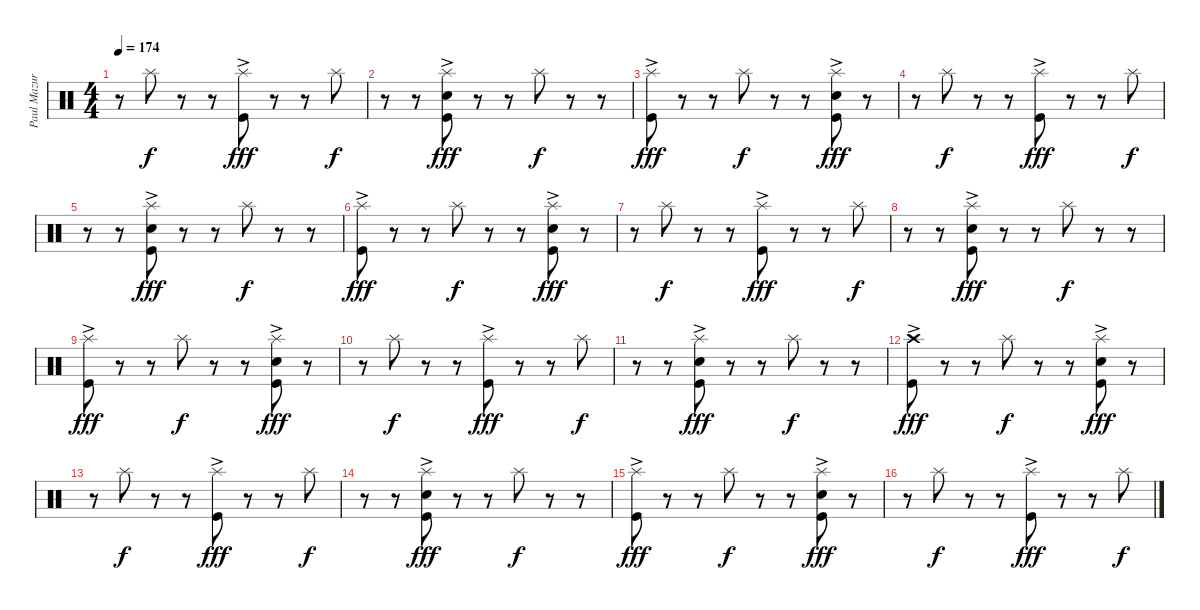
\track ("Paul Mazurkiewicz" "Paul Mazur") {instrument percussion}
\staff {score}
\articulation defaults
\ts (4 4)
\tempo 174
\clef neutral
\ks c
r.8{dy fff} "Splash (hit)".8{dy f} r.8 r.8 ("Splash (hit)" "Kick (hit)"{ac}).8{dy fff} r.8 r.8 "Splash (hit)".8{dy f} |
r.8 r.8 ("Splash (hit)" "Electric Snare (hit)" "Kick (hit)"{ac}).8{dy fff} r.8 r.8 "Splash (hit)".8{dy f} r.8 r.8 |
("Splash (hit)" "Kick (hit)"{ac}).8{dy fff} r.8 r.8 "Splash (hit)".8{dy f} r.8 r.8 ("Splash (hit)" "Electric Snare (hit)" "Kick (hit)"{ac}).8{dy fff} r.8 |
r.8 "Splash (hit)".8{dy f} r.8 r.8 ("Splash (hit)" "Kick (hit)"{ac}).8{dy fff} r.8 r.8 "Splash (hit)".8{dy f} |
r.8 r.8 ("Splash (hit)" "Electric Snare (hit)" "Kick (hit)"{ac}).8{dy fff} r.8 r.8 "Splash (hit)".8{dy f} r.8 r.8 |
("Splash (hit)" "Kick (hit)"{ac}).8{dy fff} r.8 r.8 "Splash (hit)".8{dy f} r.8 r.8 ("Splash (hit)" "Electric Snare (hit)" "Kick (hit)"{ac}).8{dy fff} r.8 |
r.8 "Splash (hit)".8{dy f} r.8 r.8 ("Splash (hit)" "Kick (hit)"{ac}).8{dy fff} r.8 r.8 "Splash (hit)".8{dy f} |
r.8 r.8 ("Splash (hit)" "Electric Snare (hit)" "Kick (hit)"{ac}).8{dy fff} r.8 r.8 "Splash (hit)".8{dy f} r.8 r.8 |
("Splash (hit)" "Kick (hit)"{ac}).8{dy fff} r.8 r.8 "Splash (hit)".8{dy f} r.8 r.8 ("Splash (hit)" "Electric Snare (hit)" "Kick (hit)"{ac}).8{dy fff} r.8 |
r.8 "Splash (hit)".8{dy f} r.8 r.8 ("Splash (hit)" "Kick (hit)"{ac}).8{dy fff} r.8 r.8 "Splash (hit)".8{dy f} |
r.8 r.8 ("Splash (hit)" "Electric Snare (hit)" "Kick (hit)"{ac}).8{dy fff} r.8 r.8 "Splash (hit)".8{dy f} r.8 r.8 |
("Crash high (hit)" "Kick (hit)"{ac}).8{dy fff} r.8 r.8 "Splash (hit)".8{dy f} r.8 r.8 ("Splash (hit)" "Electric Snare (hit)" "Kick (hit)"{ac}).8{dy fff} r.8 |
r.8 "Splash (hit)".8{dy f} r.8 r.8 ("Splash (hit)" "Kick (hit)"{ac}).8{dy fff} r.8 r.8 "Splash (hit)".8{dy f} |
r.8 r.8 ("Splash (hit)" "Electric Snare (hit)" "Kick (hit)"{ac}).8{dy fff} r.8 r.8 "Splash (hit)".8{dy f} r.8 r.8 |
("Splash (hit)" "Kick (hit)"{ac}).8{dy fff} r.8 r.8 "Splash (hit)".8{dy f} r.8 r.8 ("Splash (hit)" "Electric Snare (hit)" "Kick (hit)"{ac}).8{dy fff} r.8 |
r.8 "Splash (hit)".8{dy f} r.8 r.8 ("Splash (hit)" "Kick (hit)"{ac}).8{dy fff} r.8 r.8 "Splash (hit)".8{dy f}
